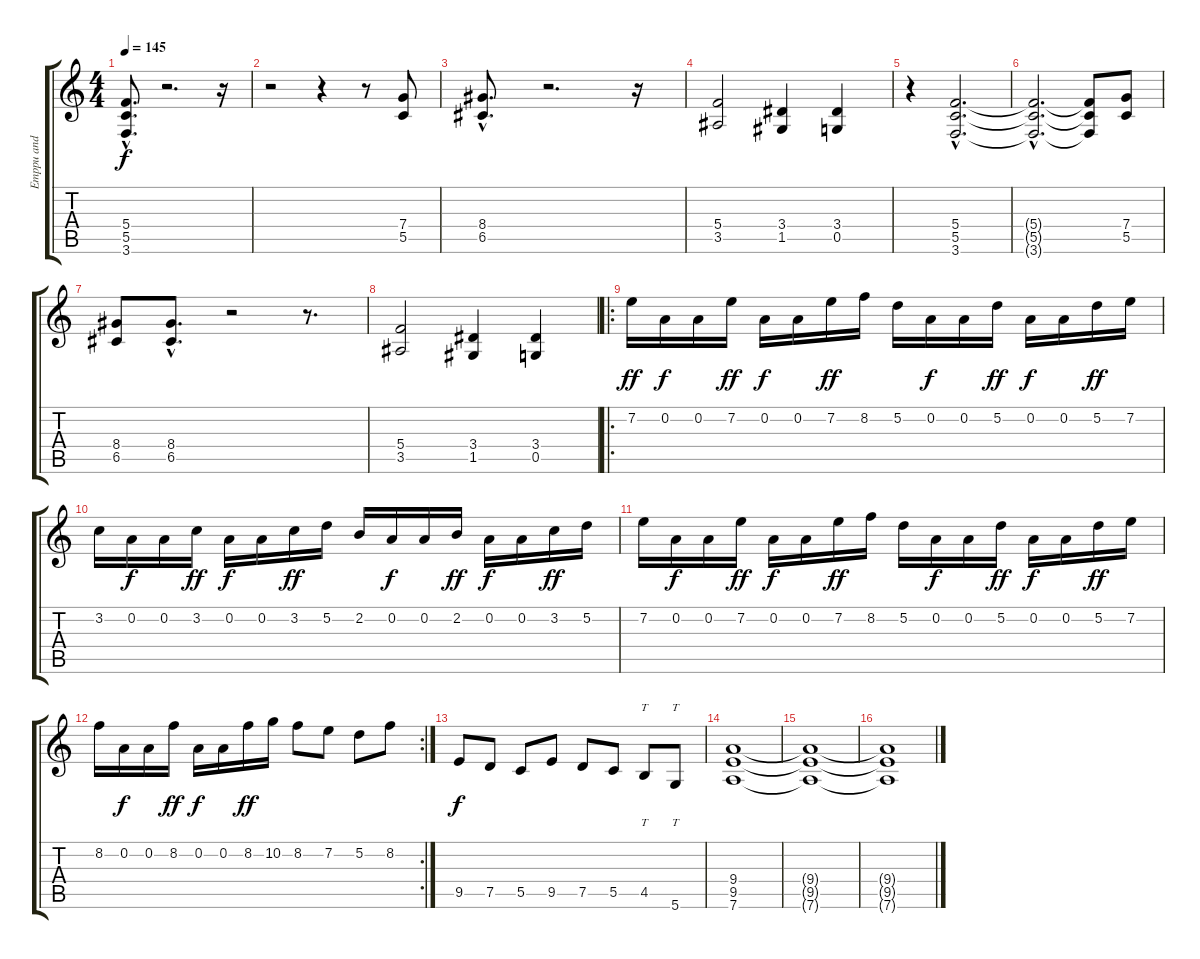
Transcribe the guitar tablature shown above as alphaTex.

\track ("Emppu and his guitar" "Emppu and ") {instrument distortionguitar}
\staff {score tabs}
\tuning (D4 A3 F3 C3 G2 D2) {hide}
\ts (4 4)
\tempo 145
\clef g2
\ks c
(5.4{hac} 5.5{hac} 3.6{hac}).8{d dy f instrument distortionguitar} r.2{d} r.16 |
r.2 r.4 r.8 (7.4 5.5).8 |
(8.4{hac} 6.5{hac}).8{d} r.2{d} r.16 |
(5.4 3.5).2 (3.4 1.5).4 (3.4 0.5).4 |
r.4 (5.4{hac} 5.5{hac} 3.6{hac}).2{d} |
(5.4{hac t} 5.5{hac t} 3.6{hac t}).2{d} (5.4{t} 5.5{t} 3.6{t}).8 (7.4 5.5).8 |
(8.4 6.5).8 (8.4{hac} 6.5{hac}).8{d} r.2 r.8{d} |
(5.4 3.5).2 (3.4 1.5).4 (3.4 0.5).4 |
\ro
7.2.16{dy ff volume 15 balance 0 instrument overdrivenguitar} 0.2.16{dy f} 0.2.16 7.2.16{dy ff} 0.2.16{dy f} 0.2.16 7.2.16{dy ff} 8.2.16 5.2.16 0.2.16{dy f} 0.2.16 5.2.16{dy ff} 0.2.16{dy f} 0.2.16 5.2.16{dy ff} 7.2.16 |
3.2.16 0.2.16{dy f} 0.2.16 3.2.16{dy ff} 0.2.16{dy f} 0.2.16 3.2.16{dy ff} 5.2.16 2.2.16 0.2.16{dy f} 0.2.16 2.2.16{dy ff} 0.2.16{dy f} 0.2.16 3.2.16{dy ff} 5.2.16 |
7.2.16 0.2.16{dy f} 0.2.16 7.2.16{dy ff} 0.2.16{dy f} 0.2.16 7.2.16{dy ff} 8.2.16 5.2.16 0.2.16{dy f} 0.2.16 5.2.16{dy ff} 0.2.16{dy f} 0.2.16 5.2.16{dy ff} 7.2.16 |
\rc 2
8.2.16 0.2.16{dy f} 0.2.16 8.2.16{dy ff} 0.2.16{dy f} 0.2.16 8.2.16{dy ff} 10.2.16 8.2.8 7.2.8 5.2.8 8.2.8 |
9.5.8{dy f volume 13 balance 8 instrument distortionguitar} 7.5.8 5.5.8 9.5.8 7.5.8 5.5.8 4.5.8{tt} 5.6.8{tt} |
(9.4 9.5 7.6).1 |
(9.4{t} 9.5{t} 7.6{t}).1 |
(9.4{t} 9.5{t} 7.6{t}).1
